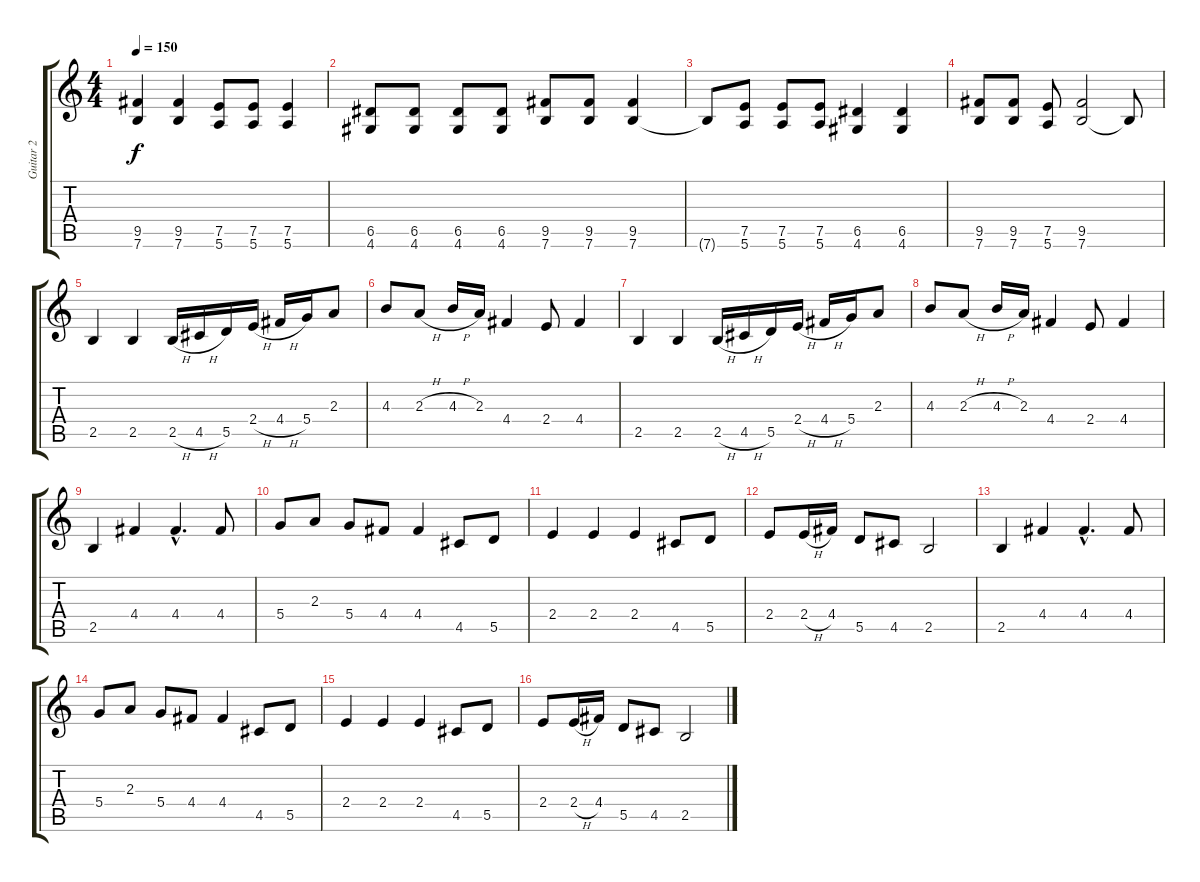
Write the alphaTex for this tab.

\track ("Guitar 2" "Guitar 2") {instrument overdrivenguitar}
\staff {score tabs}
\tuning (E4 B3 G3 D3 A2 E2) {hide}
\ts (4 4)
\tempo 150
\clef g2
\ks c
(9.5 7.6).4{dy f instrument distortionguitar} (9.5 7.6).4 (7.5 5.6).8 (7.5 5.6).8 (7.5 5.6).4 |
(6.5 4.6).8 (6.5 4.6).8 (6.5 4.6).8 (6.5 4.6).8 (9.5 7.6).8 (9.5 7.6).8 (9.5 7.6).4 |
7.6{t}.8 (7.5 5.6).8 (7.5 5.6).8 (7.5 5.6).8 (6.5 4.6).4 (6.5 4.6).4 |
(9.5 7.6).8 (9.5 7.6).8 (7.5 5.6).8 (9.5 7.6).2 7.6{t}.8 |
2.5.4 2.5.4 2.5{h}.16 4.5{h}.16 5.5.16 2.4{h}.16 4.4{h}.16 5.4.16 2.3.8 |
4.3.8 2.3{h}.8 4.3{h}.16 2.3.16 4.4.4 2.4.8 4.4.4 |
2.5.4 2.5.4 2.5{h}.16 4.5{h}.16 5.5.16 2.4{h}.16 4.4{h}.16 5.4.16 2.3.8 |
4.3.8 2.3{h}.8 4.3{h}.16 2.3.16 4.4.4 2.4.8 4.4.4 |
2.5.4 4.4.4 4.4{hac}.4{d} 4.4.8 |
5.4.8 2.3.8 5.4.8 4.4.8 4.4.4 4.5.8 5.5.8 |
2.4.4 2.4.4 2.4.4 4.5.8 5.5.8 |
2.4.8 2.4{h}.16 4.4.16 5.5.8 4.5.8 2.5.2 |
2.5.4 4.4.4 4.4{hac}.4{d} 4.4.8 |
5.4.8 2.3.8 5.4.8 4.4.8 4.4.4 4.5.8 5.5.8 |
2.4.4 2.4.4 2.4.4 4.5.8 5.5.8 |
2.4.8 2.4{h}.16 4.4.16 5.5.8 4.5.8 2.5.2
